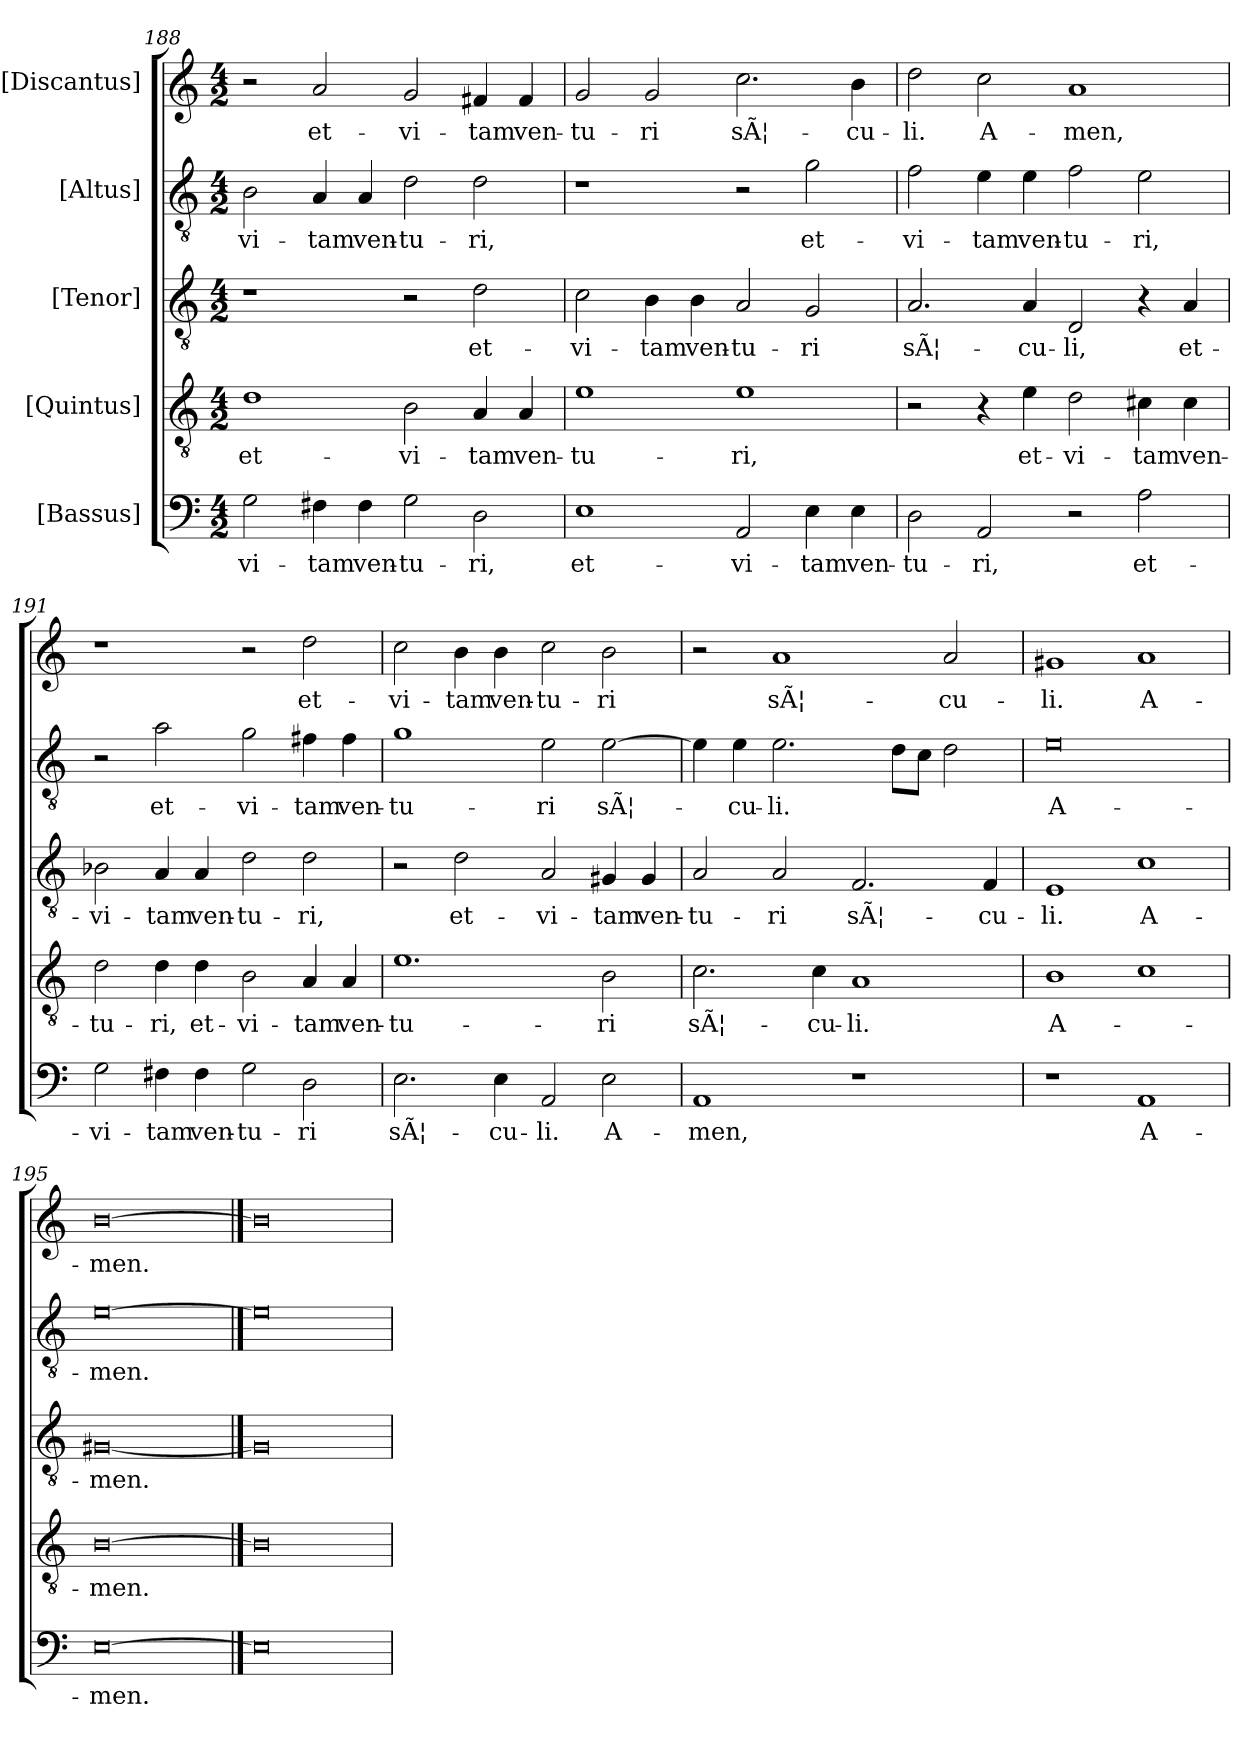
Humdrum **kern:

**kern	**text	**kern	**text	**kern	**text	**kern	**text	**kern	**text
*part5	*part5	*part4	*part4	*part3	*part3	*part2	*part2	*part1	*part1
*staff5	*staff5	*staff4	*staff4	*staff3	*staff3	*staff2	*staff2	*staff1	*staff1
*I"[Bassus]	*	*I"[Quintus]	*	*I"[Tenor]	*	*I"[Altus]	*	*I"[Discantus]	*
*clefF4	*	*clefGv2	*	*clefGv2	*	*clefGv2	*	*clefG2	*
*k[]	*	*k[]	*	*k[]	*	*k[]	*	*k[]	*
*M4/2	*	*M4/2	*	*M4/2	*	*M4/2	*	*M4/2	*
=188	=188	=188	=188	=188	=188	=188	=188	=188	=188
2G\	vi-	1d\	et-	1r	.	2B\	vi-	2r	.
4F#X\	-tam	.	.	.	.	4A/	-tam	2a/	et-
4F#\	ven-	.	.	.	.	4A/	ven-	.	.
2G\	-tu-	2B\	vi-	2r	.	2d\	-tu-	2g/	vi-
2D\	-ri,	4A/	-tam	2d\	et-	2d\	-ri,	4f#X/	-tam
.	.	4A/	ven-	.	.	.	.	4f#/	ven-
=189	=189	=189	=189	=189	=189	=189	=189	=189	=189
1E\	et-	1e\	-tu-	2c\	vi-	1r	.	2g/	-tu-
.	.	.	.	4B\	-tam	.	.	2g/	-ri
.	.	.	.	4B\	ven-	.	.	.	.
2AA/	vi-	1e\	-ri,	2A/	-tu-	2r	.	2.cc\	sÃ¦-
4E\	-tam	.	.	2G/	-ri	2g\	et-	.	.
4E\	ven-	.	.	.	.	.	.	4b\	-cu-
=190	=190	=190	=190	=190	=190	=190	=190	=190	=190
2D\	-tu-	2r	.	2.A/	sÃ¦-	2f\	vi-	2dd\	-li.
2AA/	-ri,	4r	.	.	.	4e\	-tam	2cc\	A-
.	.	4e\	et-	4A/	-cu-	4e\	ven-	.	.
2r	.	2d\	vi-	2D/	-li,	2f\	-tu-	1a/	-men,
2A\	et-	4c#X\	-tam	4r	.	2e\	-ri,	.	.
.	.	4c#\	ven-	4A/	et-	.	.	.	.
=191	=191	=191	=191	=191	=191	=191	=191	=191	=191
2G\	vi-	2d\	-tu-	2B-X\	vi-	2r	.	1r	.
4F#X\	-tam	4d\	-ri,	4A/	-tam	2a\	et-	.	.
4F#\	ven-	4d\	et-	4A/	ven-	.	.	.	.
2G\	-tu-	2B\	vi-	2d\	-tu-	2g\	vi-	2r	.
2D\	-ri	4A/	-tam	2d\	-ri,	4f#X\	-tam	2dd\	et-
.	.	4A/	ven-	.	.	4f#\	ven-	.	.
=192	=192	=192	=192	=192	=192	=192	=192	=192	=192
2.E\	sÃ¦-	1.e\	-tu-	2r	.	1g\	-tu-	2cc\	vi-
.	.	.	.	2d\	et-	.	.	4b\	-tam
4E\	-cu-	.	.	.	.	.	.	4b\	ven-
2AA/	-li.	.	.	2A/	vi-	2e\	-ri	2cc\	-tu-
2E\	A-	2B\	-ri	4G#X/	-tam	[2e\	sÃ¦-	2b\	-ri
.	.	.	.	4G#/	ven-	.	.	.	.
=193	=193	=193	=193	=193	=193	=193	=193	=193	=193
1AA/	-men,	2.c\	sÃ¦-	2A/	-tu-	4e\]	.	2r	.
.	.	.	.	.	.	4e\	-cu-	.	.
.	.	.	.	2A/	-ri	2.e\	-li.	1a/	sÃ¦-
.	.	4c\	-cu-	.	.	.	.	.	.
1r	.	1A/	-li.	2.F/	sÃ¦-	.	.	.	.
.	.	.	.	.	.	8d\L	.	.	.
.	.	.	.	.	.	8c\J	.	.	.
.	.	.	.	.	.	2d\	.	2a/	-cu-
.	.	.	.	4F/	-cu-	.	.	.	.
=194	=194	=194	=194	=194	=194	=194	=194	=194	=194
1r	.	1B\	A-	1E/	-li.	0e\	A-	1g#X/	-li.
1AA/	A-	1c\	.	1c\	A-	.	.	1a/	A-
=195	=195	=195	=195	=195	=195	=195	=195	=195	=195
[0E\	-men.	[0B\	-men.	[0G#X/	-men.	[0e\	-men.	[0b\	-men.
==196	==196	==196	==196	==196	==196	==196	==196	==196	==196
0E\]	.	0B\]	.	0G#/]	.	0e\]	.	0b\]	.
=	=	=	=	=	=	=	=	=	=
*-	*-	*-	*-	*-	*-	*-	*-	*-	*-
